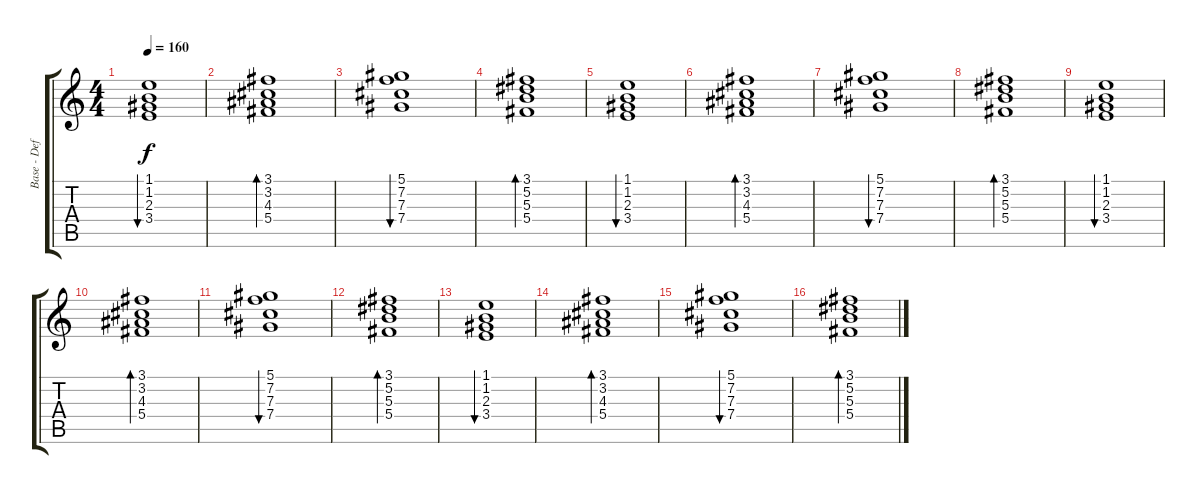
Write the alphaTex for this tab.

\track ("Base - Deftz" "Base - Def") {instrument acousticguitarsteel}
\staff {score tabs}
\tuning (Eb4 Bb3 Gb3 Db3 Ab2 Eb2) {hide}
\ts (4 4)
\tempo 160
\clef g2
\ks c
(1.1 1.2 2.3 3.4).1{bu 120 dy f} |
(3.1 3.2 4.3 5.4).1{bd 120} |
(5.1 7.2 7.3 7.4).1{bu 120} |
(3.1 5.2 5.3 5.4).1{bd 120} |
(1.1 1.2 2.3 3.4).1{bu 120} |
(3.1 3.2 4.3 5.4).1{bd 120} |
(5.1 7.2 7.3 7.4).1{bu 120} |
(3.1 5.2 5.3 5.4).1{bd 120} |
(1.1 1.2 2.3 3.4).1{bu 120} |
(3.1 3.2 4.3 5.4).1{bd 120} |
(5.1 7.2 7.3 7.4).1{bu 120} |
(3.1 5.2 5.3 5.4).1{bd 120} |
(1.1 1.2 2.3 3.4).1{bu 120} |
(3.1 3.2 4.3 5.4).1{bd 120} |
(5.1 7.2 7.3 7.4).1{bu 120} |
(3.1 5.2 5.3 5.4).1{bd 120}
